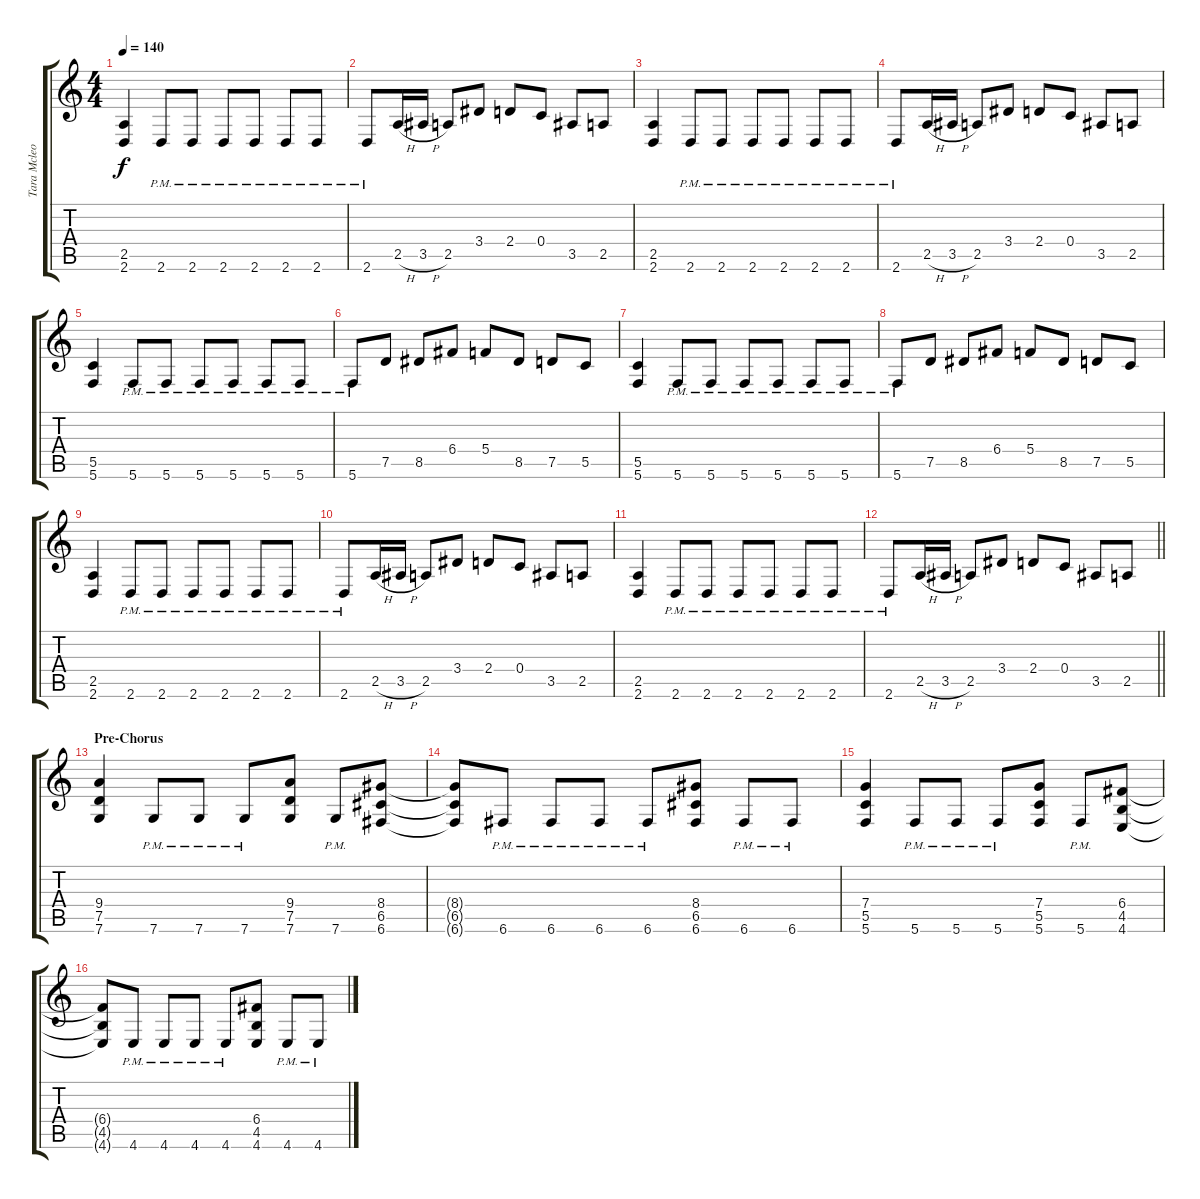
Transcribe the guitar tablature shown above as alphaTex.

\track ("Tara Mcleod" "Tara Mcleo") {instrument distortionguitar}
\staff {score tabs}
\tuning (D4 A3 F3 C3 G2 C2) {hide}
\ts (4 4)
\tempo 140
\clef g2
\ks c
(2.5 2.6).4{dy f} 2.6{pm}.8 2.6{pm}.8 2.6{pm}.8 2.6{pm}.8 2.6{pm}.8 2.6{pm}.8 |
2.6{pm}.8 2.5{h}.16 3.5{h}.16 2.5.8 3.4.8 2.4.8 0.4.8 3.5.8 2.5.8 |
(2.5 2.6).4 2.6{pm}.8 2.6{pm}.8 2.6{pm}.8 2.6{pm}.8 2.6{pm}.8 2.6{pm}.8 |
2.6{pm}.8 2.5{h}.16 3.5{h}.16 2.5.8 3.4.8 2.4.8 0.4.8 3.5.8 2.5.8 |
(5.5 5.6).4 5.6{pm}.8 5.6{pm}.8 5.6{pm}.8 5.6{pm}.8 5.6{pm}.8 5.6{pm}.8 |
5.6{pm}.8 7.5.8 8.5.8 6.4.8 5.4.8 8.5.8 7.5.8 5.5.8 |
(5.5 5.6).4 5.6{pm}.8 5.6{pm}.8 5.6{pm}.8 5.6{pm}.8 5.6{pm}.8 5.6{pm}.8 |
5.6{pm}.8 7.5.8 8.5.8 6.4.8 5.4.8 8.5.8 7.5.8 5.5.8 |
(2.5 2.6).4 2.6{pm}.8 2.6{pm}.8 2.6{pm}.8 2.6{pm}.8 2.6{pm}.8 2.6{pm}.8 |
2.6{pm}.8 2.5{h}.16 3.5{h}.16 2.5.8 3.4.8 2.4.8 0.4.8 3.5.8 2.5.8 |
(2.5 2.6).4 2.6{pm}.8 2.6{pm}.8 2.6{pm}.8 2.6{pm}.8 2.6{pm}.8 2.6{pm}.8 |
\barLineRight lightlight
2.6{pm}.8 2.5{h}.16 3.5{h}.16 2.5.8 3.4.8 2.4.8 0.4.8 3.5.8 2.5.8 |
\section ("" "Pre-Chorus")
(9.4 7.5 7.6).4 7.6{pm}.8 7.6{pm}.8 7.6{pm}.8 (9.4 7.5 7.6).8 7.6{pm}.8 (8.4 6.5 6.6).8 |
(8.4{t} 6.5{t} 6.6{t}).8 6.6{pm}.8 6.6{pm}.8 6.6{pm}.8 6.6{pm}.8 (8.4 6.5 6.6).8 6.6{pm}.8 6.6{pm}.8 |
(7.4 5.5 5.6).4 5.6{pm}.8 5.6{pm}.8 5.6{pm}.8 (7.4 5.5 5.6).8 5.6{pm}.8 (6.4 4.5 4.6).8 |
(6.4{t} 4.5{t} 4.6{t}).8 4.6{pm}.8 4.6{pm}.8 4.6{pm}.8 4.6{pm}.8 (6.4 4.5 4.6).8 4.6{pm}.8 4.6{pm}.8
